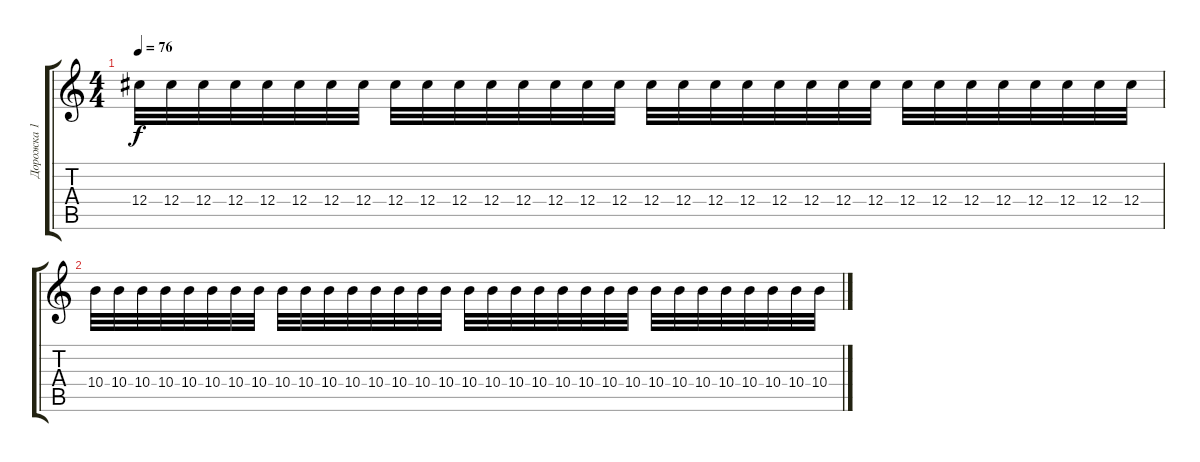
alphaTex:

\track ("Дорожка 1" "Дорожка 1") {instrument distortionguitar}
\staff {score tabs}
\tuning (Eb4 Bb3 Gb3 Db3 Ab2 Db2) {hide}
\ts (4 4)
\tempo 76
\clef g2
\ks c
12.4.32{dy f volume 0} 12.4.32 12.4.32 12.4.32 12.4.32 12.4.32 12.4.32 12.4.32 12.4.32 12.4.32 12.4.32 12.4.32 12.4.32 12.4.32 12.4.32 12.4.32 12.4.32 12.4.32 12.4.32 12.4.32 12.4.32 12.4.32 12.4.32 12.4.32 12.4.32 12.4.32 12.4.32 12.4.32 12.4.32 12.4.32 12.4.32 12.4.32 |
10.4.32 10.4.32 10.4.32 10.4.32 10.4.32 10.4.32 10.4.32 10.4.32 10.4.32 10.4.32 10.4.32 10.4.32 10.4.32 10.4.32 10.4.32 10.4.32 10.4.32 10.4.32 10.4.32 10.4.32 10.4.32 10.4.32 10.4.32 10.4.32 10.4.32 10.4.32 10.4.32 10.4.32 10.4.32 10.4.32 10.4.32 10.4.32
